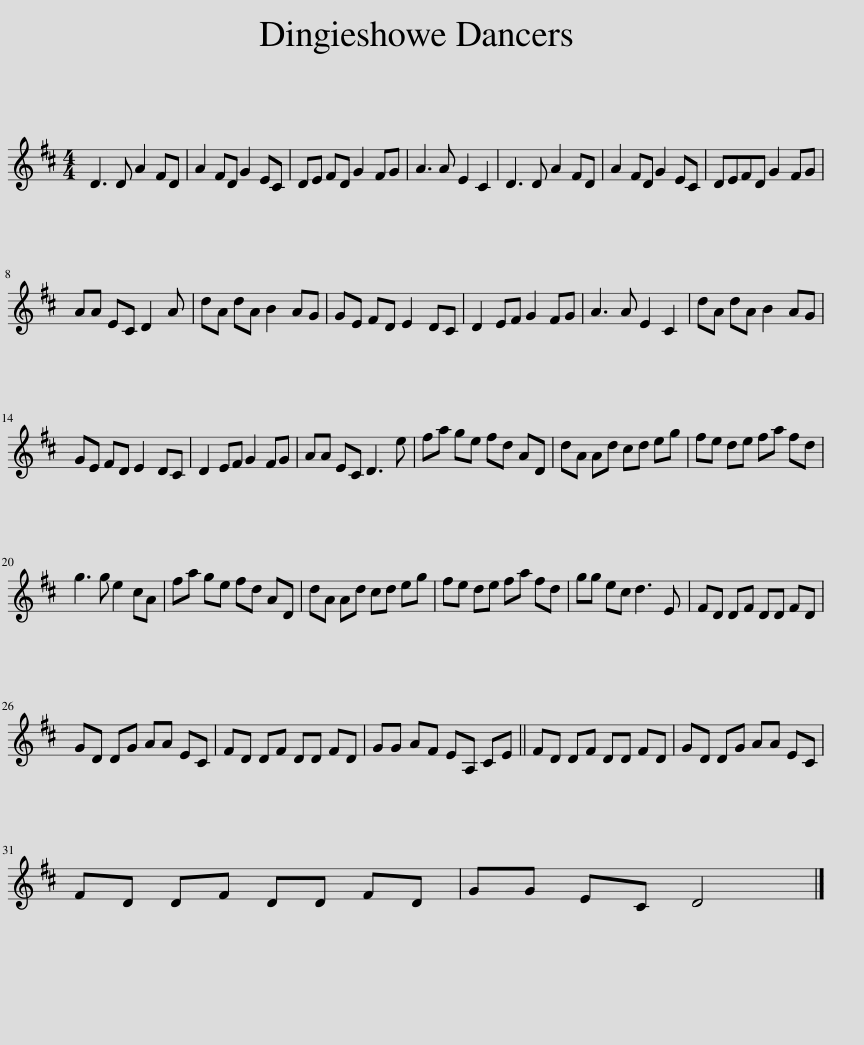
X:1
L:1/8
M:4/4
I:linebreak $
K:D
V:1 treble
V:1
 D3 D A2 FD | A2 FD G2 EC | DE FD G2 FG | A3 A E2 C2 | D3 D A2 FD | %5
 A2 FD G2 EC | DEFD G2 FG |$ AA EC D2 A | dA dA B2 AG | GE FD E2 DC | %10
 D2 EF G2 FG | A3 A E2 C2 | dA dA B2 AG |$ GE FD E2 DC | D2 EF G2 FG | %15
 AA EC D3 e | fa ge fd AD | dA Ad cd eg | fe de fa fd |$ g3 g e2 cA | %20
 fa ge fd AD | dA Ad cd eg | fe de fa fd | gg ec d3 E | FD DF DD FD |$ %25
 GD DG AA EC | FD DF DD FD | GG AF EA, CE || FD DF DD FD | GD DG AA EC |$ %30
 FD DF DD FD | GG EC D4 |] %32
